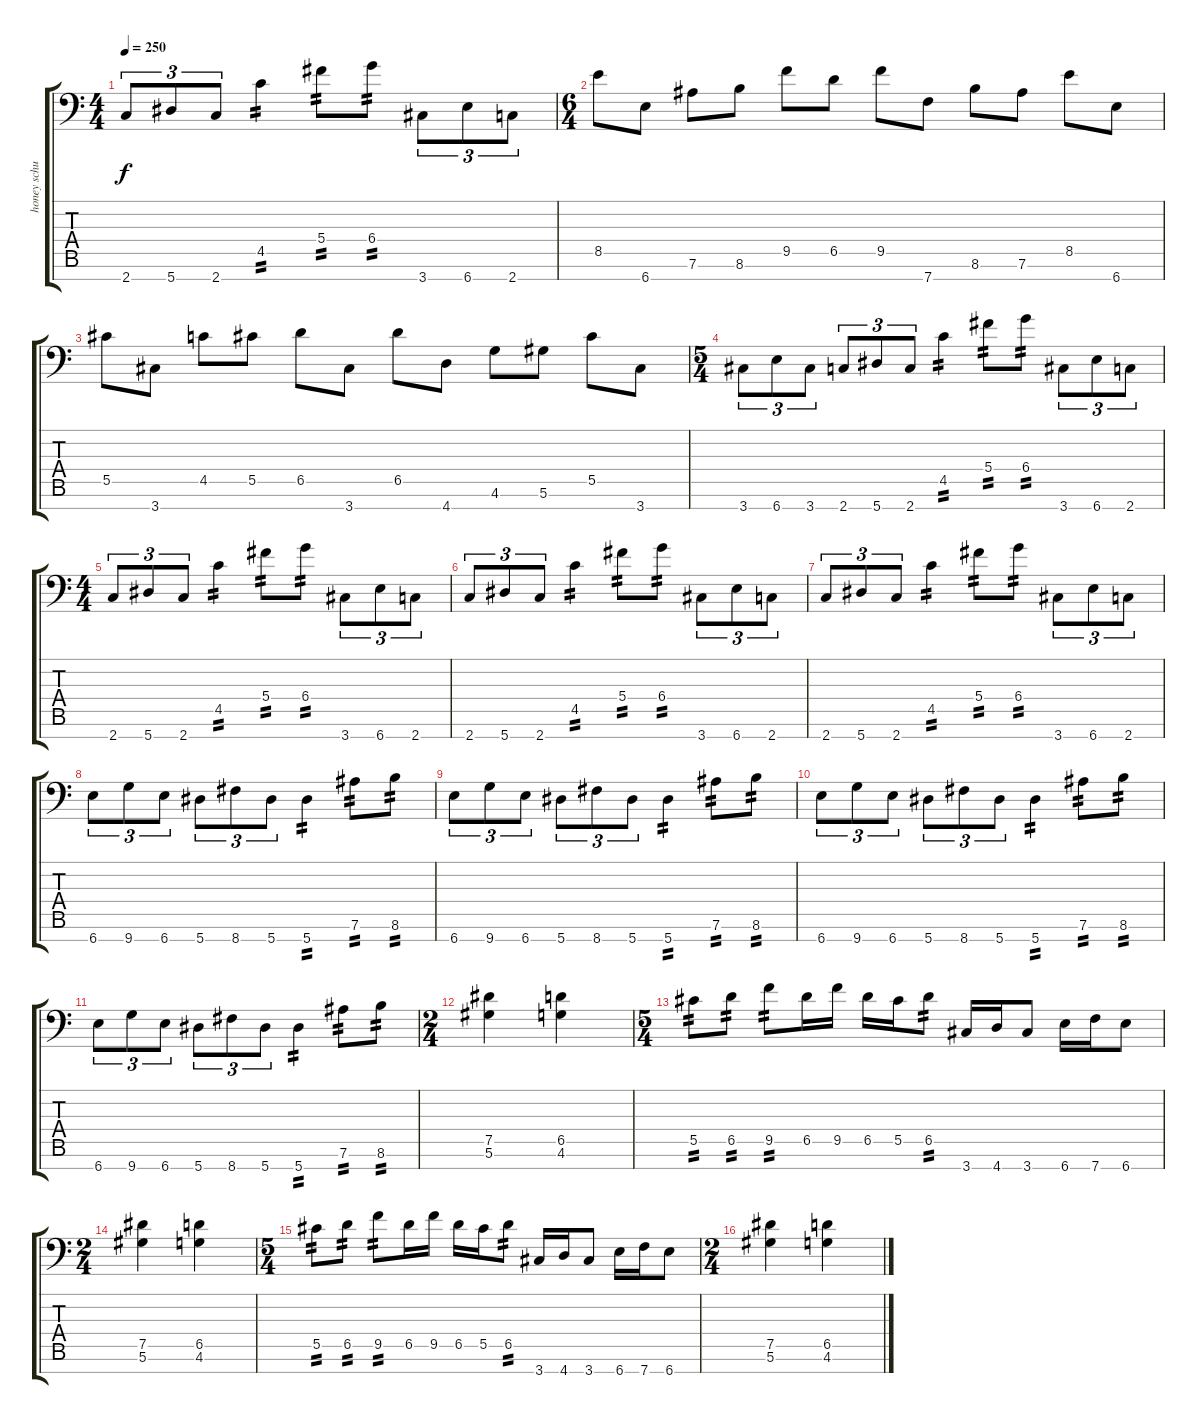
\track ("honey schuldiner" "honey schu") {instrument distortionguitar}
\staff {score tabs}
\tuning (Eb4 Bb3 Gb3 Db3 Ab2 Eb2 Bb1) {hide}
\ts (4 4)
\tempo 250
\clef f4
\ks c
2.7.8{tu (3 2) dy f} 5.7.8{tu (3 2)} 2.7.8{tu (3 2)} 4.5.4{tp 2} 5.4.8{tp 2} 6.4.8{tp 2} 3.7.8{tu (3 2)} 6.7.8{tu (3 2)} 2.7.8{tu (3 2)} |
\ts (6 4)
8.5.8 6.7.8 7.6.8 8.6.8 9.5.8 6.5.8 9.5.8 7.7.8 8.6.8 7.6.8 8.5.8 6.7.8 |
5.5.8 3.7.8 4.5.8 5.5.8 6.5.8 3.7.8 6.5.8 4.7.8 4.6.8 5.6.8 5.5.8 3.7.8 |
\ts (5 4)
3.7.8{tu (3 2)} 6.7.8{tu (3 2)} 3.7.8{tu (3 2)} 2.7.8{tu (3 2)} 5.7.8{tu (3 2)} 2.7.8{tu (3 2)} 4.5.4{tp 2} 5.4.8{tp 2} 6.4.8{tp 2} 3.7.8{tu (3 2)} 6.7.8{tu (3 2)} 2.7.8{tu (3 2)} |
\ts (4 4)
2.7.8{tu (3 2)} 5.7.8{tu (3 2)} 2.7.8{tu (3 2)} 4.5.4{tp 2} 5.4.8{tp 2} 6.4.8{tp 2} 3.7.8{tu (3 2)} 6.7.8{tu (3 2)} 2.7.8{tu (3 2)} |
2.7.8{tu (3 2)} 5.7.8{tu (3 2)} 2.7.8{tu (3 2)} 4.5.4{tp 2} 5.4.8{tp 2} 6.4.8{tp 2} 3.7.8{tu (3 2)} 6.7.8{tu (3 2)} 2.7.8{tu (3 2)} |
2.7.8{tu (3 2)} 5.7.8{tu (3 2)} 2.7.8{tu (3 2)} 4.5.4{tp 2} 5.4.8{tp 2} 6.4.8{tp 2} 3.7.8{tu (3 2)} 6.7.8{tu (3 2)} 2.7.8{tu (3 2)} |
6.7.8{tu (3 2)} 9.7.8{tu (3 2)} 6.7.8{tu (3 2)} 5.7.8{tu (3 2)} 8.7.8{tu (3 2)} 5.7.8{tu (3 2)} 5.7.4{tp 2} 7.6.8{tp 2} 8.6.8{tp 2} |
6.7.8{tu (3 2)} 9.7.8{tu (3 2)} 6.7.8{tu (3 2)} 5.7.8{tu (3 2)} 8.7.8{tu (3 2)} 5.7.8{tu (3 2)} 5.7.4{tp 2} 7.6.8{tp 2} 8.6.8{tp 2} |
6.7.8{tu (3 2)} 9.7.8{tu (3 2)} 6.7.8{tu (3 2)} 5.7.8{tu (3 2)} 8.7.8{tu (3 2)} 5.7.8{tu (3 2)} 5.7.4{tp 2} 7.6.8{tp 2} 8.6.8{tp 2} |
6.7.8{tu (3 2)} 9.7.8{tu (3 2)} 6.7.8{tu (3 2)} 5.7.8{tu (3 2)} 8.7.8{tu (3 2)} 5.7.8{tu (3 2)} 5.7.4{tp 2} 7.6.8{tp 2} 8.6.8{tp 2} |
\ts (2 4)
(7.5 5.6).4 (6.5 4.6).4 |
\ts (5 4)
5.5.8{tp 2} 6.5.8{tp 2} 9.5.8{tp 2} 6.5.16 9.5.16 6.5.16 5.5.16 6.5.8{tp 2} 3.7.16 4.7.16 3.7.8 6.7.16 7.7.16 6.7.8 |
\ts (2 4)
(7.5 5.6).4 (6.5 4.6).4 |
\ts (5 4)
5.5.8{tp 2} 6.5.8{tp 2} 9.5.8{tp 2} 6.5.16 9.5.16 6.5.16 5.5.16 6.5.8{tp 2} 3.7.16 4.7.16 3.7.8 6.7.16 7.7.16 6.7.8 |
\ts (2 4)
(7.5 5.6).4 (6.5 4.6).4
